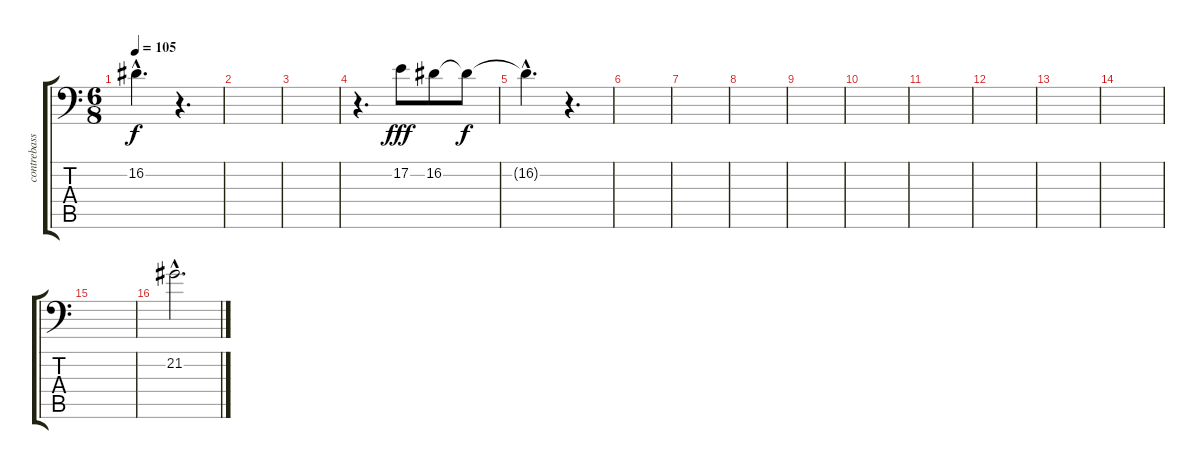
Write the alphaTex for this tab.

\track ("contrebasse" "contrebass") {instrument frenchhorn}
\staff {score tabs}
\tuning (E3 B2 G2 D2 A1 E1) {hide}
\ts (6 8)
\tempo 105
\clef f4
\ks c
16.2{hac t}.4{d dy f} r.4{d} |
|
|
r.4{d} 17.2.8{dy fff} 16.2.8 16.2{t}.8{dy f} |
16.2{hac t}.4{d} r.4{d} |
|
|
|
|
|
|
|
|
|
|
21.2{hac}.2{d}
